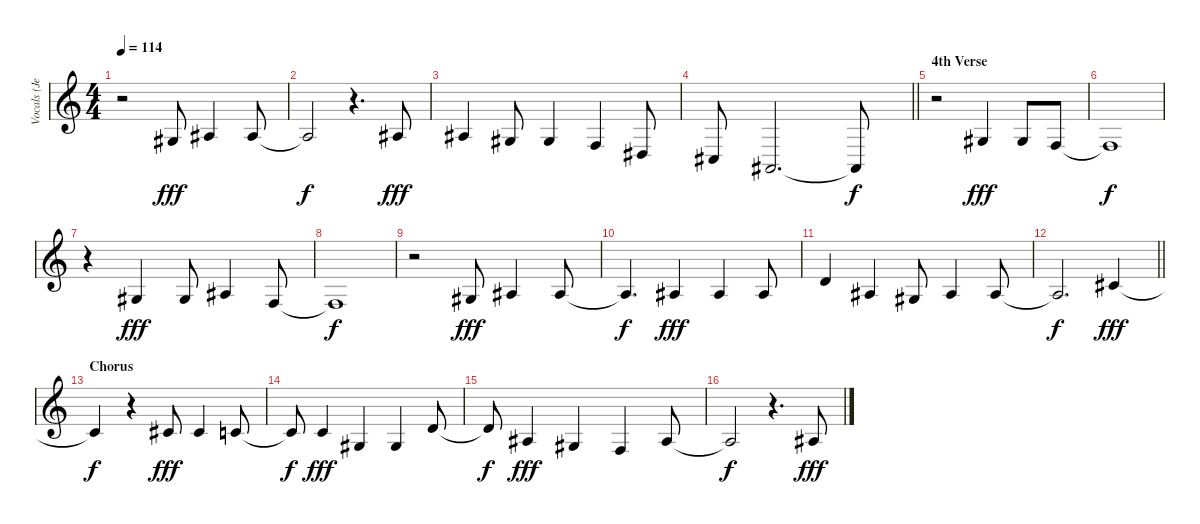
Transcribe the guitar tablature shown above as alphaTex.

\track ("Vocals (Jerry)" "Vocals (Je") {instrument oboe}
\staff {score}
\tuning (Eb4 Bb3 Gb3 Db3 Ab2 Eb2) {hide}
\ts (4 4)
\tempo 114
\clef g2
\ks c
r.2{dy f} 2.3.8{dy fff} 4.3.4 0.2.8 |
0.2{t}.2{dy f} r.4{d} 4.3.8{dy fff} |
4.3.4 2.3.8 2.3.4 4.4.4 2.4.8 |
\barLineRight lightlight
0.4.8 2.5.2{d} 2.5{t}.8{dy f} |
\section ("" "4th Verse")
r.2 2.3.4{dy fff} 2.3.8 4.4.8 |
4.4{t}.1{dy f} |
r.4 2.3.4{dy fff} 2.3.8 0.2.4 4.4.8 |
4.4{t}.1{dy f} |
r.2 2.3.8{dy fff} 4.3.4 0.2.8 |
0.2{t}.4{d dy f} 4.3.4{dy fff} 4.3.4 4.3.8 |
4.2.4 0.2.4 2.3.8 4.3.4 4.3.8 |
\barLineRight lightlight
4.3{t}.2{d dy f} 3.2.4{dy fff} |
\section ("" "Chorus")
3.2{t}.4{dy f} r.4 3.2.8{dy fff} 3.2.4 2.2.8 |
2.2{t}.8{dy f} 2.2.4{dy fff} 2.3.4 2.3.4 4.2.8 |
4.2{t}.8{dy f} 4.3.4{dy fff} 2.3.4 4.4.4 4.3.8 |
4.3{t}.2{dy f} r.4{d} 0.2.8{dy fff}
